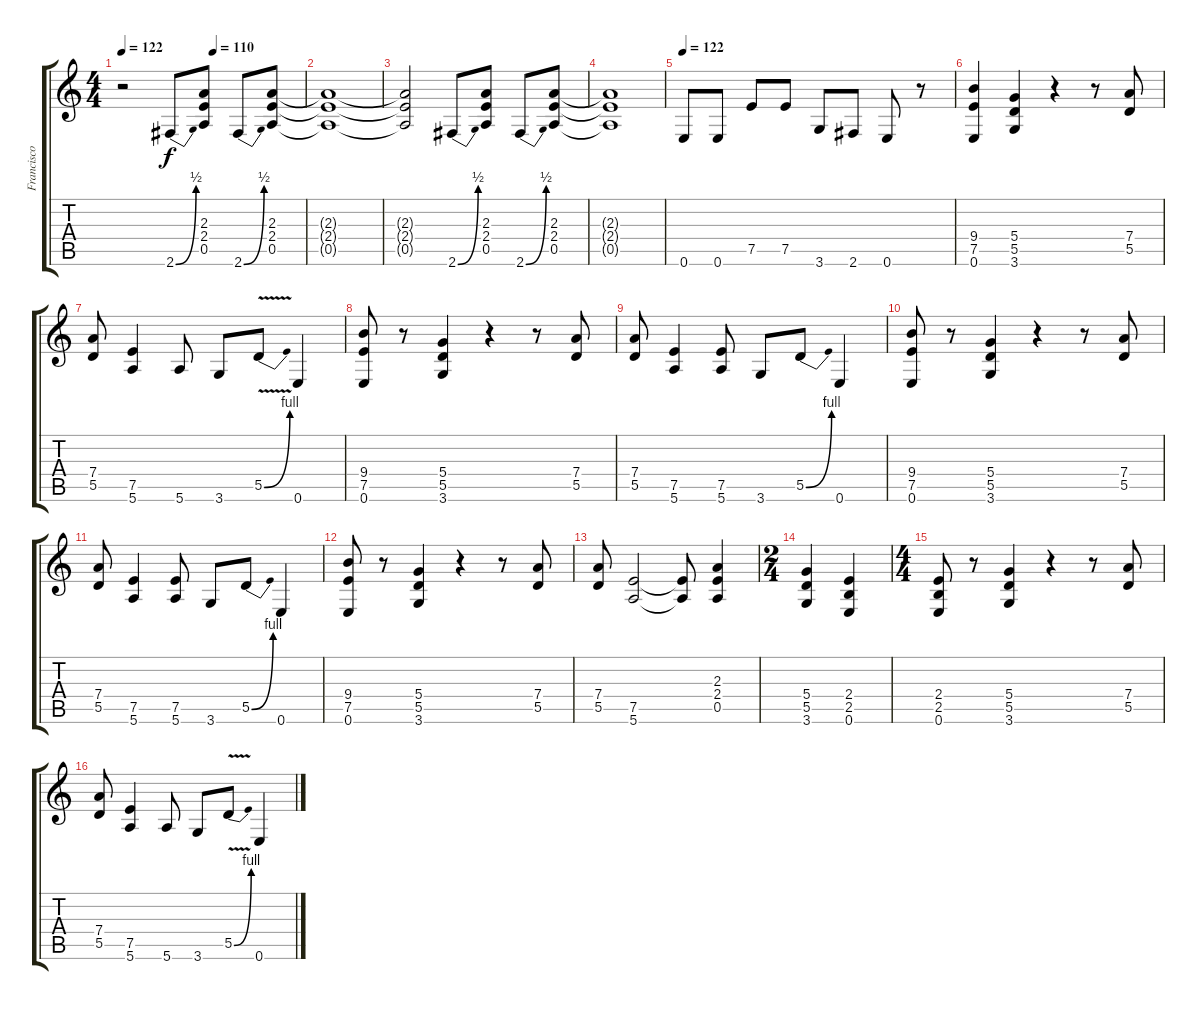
\track ("Francisco Laguna" "Francisco ") {instrument overdrivenguitar}
\staff {score tabs}
\tuning (E4 B3 G3 D3 A2 E2) {hide}
\ts (4 4)
\tempo 122
\tempo (110 0.5)
\tempo 122
\clef g2
\ks c
r.2{dy f instrument overdrivenguitar} 2.6{be (bend 0 0 60 2)}.8 (2.3 2.4 0.5).8 2.6{be (bend 0 0 60 2)}.8 (2.3 2.4 0.5).8 |
(2.3{t} 2.4{t} 0.5{t}).1 |
(2.3{t} 2.4{t} 0.5{t}).2 2.6{be (bend 0 0 60 2)}.8 (2.3 2.4 0.5).8 2.6{be (bend 0 0 60 2)}.8 (2.3 2.4 0.5).8 |
(2.3{t} 2.4{t} 0.5{t}).1 |
\tempo 122
0.6.8 0.6.8 7.5.8 7.5.8 3.6.8 2.6.8 0.6.8 r.8 |
(9.4 7.5 0.6).4 (5.4 5.5 3.6).4 r.4 r.8 (7.4 5.5).8 |
(7.4 5.5).8 (7.5 5.6).4 5.6.8 3.6.8 5.5{be (bend 0 0 60 4) v}.8 0.6.4 |
(9.4 7.5 0.6).8 r.8 (5.4 5.5 3.6).4 r.4 r.8 (7.4 5.5).8 |
(7.4 5.5).8 (7.5 5.6).4 (7.5 5.6).8 3.6.8 5.5{be (bend 0 0 60 4)}.8 0.6.4 |
(9.4 7.5 0.6).8 r.8 (5.4 5.5 3.6).4 r.4 r.8 (7.4 5.5).8 |
(7.4 5.5).8 (7.5 5.6).4 (7.5 5.6).8 3.6.8 5.5{be (bend 0 0 60 4)}.8 0.6.4 |
(9.4 7.5 0.6).8 r.8 (5.4 5.5 3.6).4 r.4 r.8 (7.4 5.5).8 |
(7.4 5.5).8 (7.5 5.6).2 (7.5{t} 5.6{t}).8 (2.3 2.4 0.5).4 |
\ts (2 4)
(5.4 5.5 3.6).4 (2.4 2.5 0.6).4 |
\ts (4 4)
(2.4 2.5 0.6).8 r.8 (5.4 5.5 3.6).4 r.4 r.8 (7.4 5.5).8 |
(7.4 5.5).8 (7.5 5.6).4 5.6.8 3.6.8 5.5{be (bend 0 0 60 4) v}.8 0.6.4
